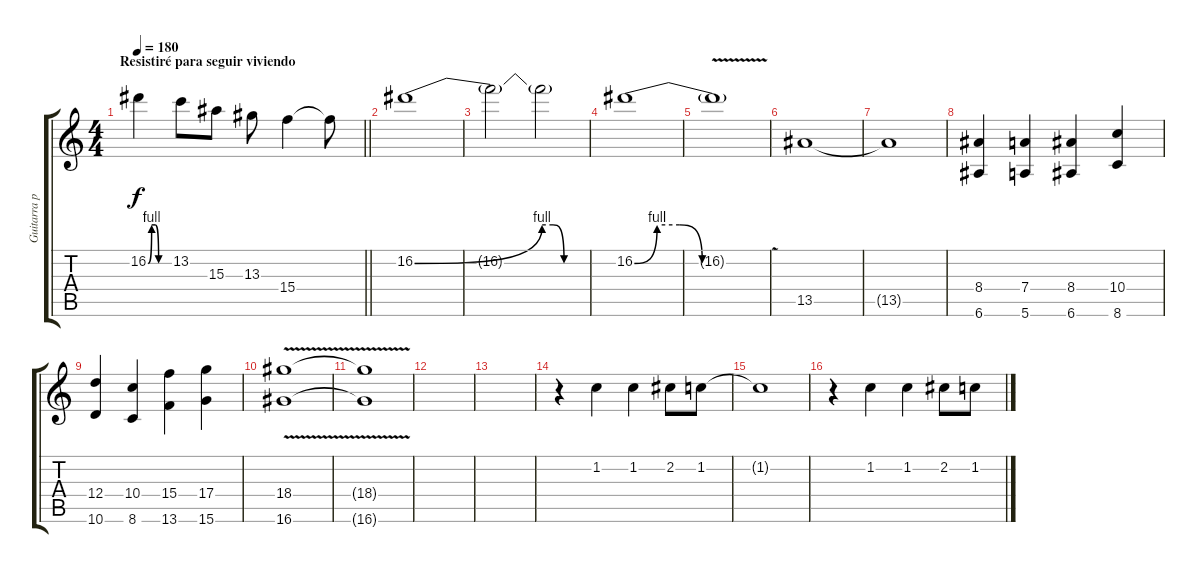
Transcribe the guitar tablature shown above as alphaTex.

\track ("Guitarra principal" "Guitarra p") {instrument overdrivenguitar}
\staff {score tabs}
\tuning (E4 B3 G3 D3 A2 E2) {hide}
\ts (4 4)
\section ("" "Resistiré para seguir viviendo")
\tempo 180
\clef g2
\barLineRight lightlight
\ks c
16.2{be (custom 0 0 10 4 20 4 30 0 60 0)}.4{dy f} 13.2.8 15.3.8 13.3.8 15.4.4 15.4{t}.8 |
16.2{be (bend 0 0 60 4)}.1 |
16.2{t}.2 16.2{be (custom 0 4 15 4 30 0 60 0) t}.2 |
16.2{be (custom 0 0 10 4 20 4 30 0 60 0)}.1 |
16.2{v t}.1 |
13.5.1 |
13.5{t}.1 |
(8.4 6.6).4 (7.4 5.6).4 (8.4 6.6).4 (10.4 8.6).4 |
(12.4 10.6).4 (10.4 8.6).4 (15.4 13.6).4 (17.4 15.6).4 |
(18.4 16.6{v}).1 |
(18.4{t} 16.6{t}).1 |
|
|
r.4 1.2.4 1.2.4 2.2.8 1.2.8 |
1.2{t}.1 |
r.4 1.2.4 1.2.4 2.2.8 1.2.8
